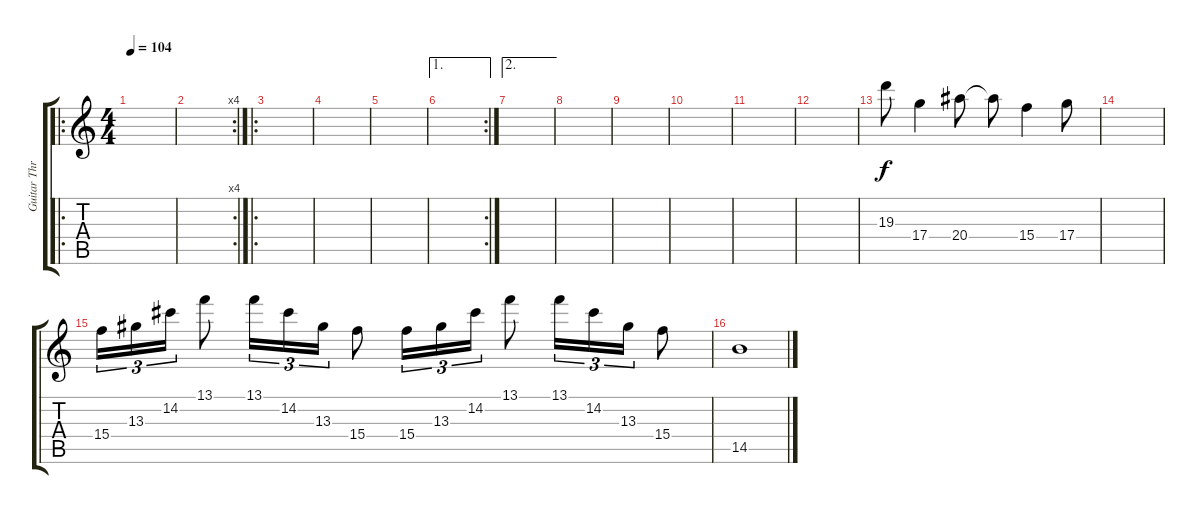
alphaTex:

\track ("Guitar Three" "Guitar Thr") {instrument electricguitarclean}
\staff {score tabs}
\tuning (E4 B3 G3 D3 A2 E2) {hide}
\ro
\ts (4 4)
\tempo 104
\clef g2
\ks c
|
\rc 4
|
\ro
|
|
|
\ae 1
\rc 2
|
\ae 2
|
|
|
|
|
|
19.3.8 17.4.4 20.4.8 20.4{t}.8 15.4.4 17.4.8 |
|
15.4.16{tu (3 2)} 13.3.16{tu (3 2)} 14.2.16{tu (3 2)} 13.1.8 13.1.16{tu (3 2)} 14.2.16{tu (3 2)} 13.3.16{tu (3 2)} 15.4.8 15.4.16{tu (3 2)} 13.3.16{tu (3 2)} 14.2.16{tu (3 2)} 13.1.8 13.1.16{tu (3 2)} 14.2.16{tu (3 2)} 13.3.16{tu (3 2)} 15.4.8 |
14.5.1
